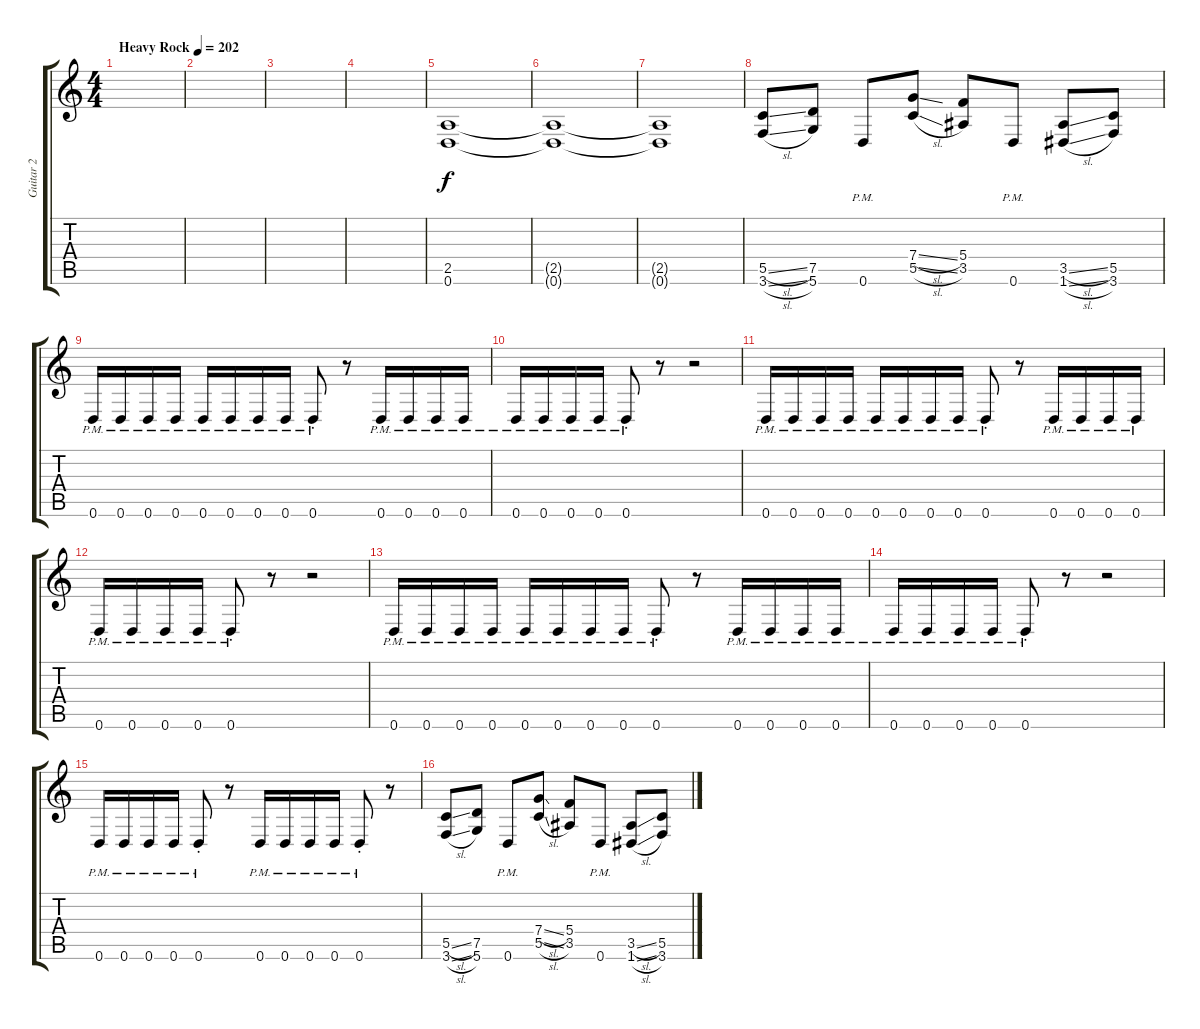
\track ("Guitar 2" "Guitar 2") {instrument distortionguitar}
\staff {score tabs}
\tuning (D4 A3 F3 C3 G2 D2) {hide}
\ts (4 4)
\tempo (202 "Heavy Rock")
\clef g2
\ks c
|
|
|
|
(2.5 0.6).1 |
(2.5{t} 0.6{t}).1 |
(2.5{t} 0.6{t}).1 |
(5.5{sl} 3.6{sl}).8 (7.5 5.6).8 0.6{pm}.8 (7.4{sl} 5.5{sl}).8 (5.4 3.5).8 0.6{pm}.8 (3.5{sl} 1.6{sl}).8 (5.5 3.6).8 |
0.6{pm}.16 0.6{pm}.16 0.6{pm}.16 0.6{pm}.16 0.6{pm}.16 0.6{pm}.16 0.6{pm}.16 0.6{pm}.16 0.6{pm st}.8 r.8 0.6{pm}.16 0.6{pm}.16 0.6{pm}.16 0.6{pm}.16 |
0.6{pm}.16 0.6{pm}.16 0.6{pm}.16 0.6{pm}.16 0.6{pm st}.8 r.8 r.2 |
0.6{pm}.16 0.6{pm}.16 0.6{pm}.16 0.6{pm}.16 0.6{pm}.16 0.6{pm}.16 0.6{pm}.16 0.6{pm}.16 0.6{pm st}.8 r.8 0.6{pm}.16 0.6{pm}.16 0.6{pm}.16 0.6{pm}.16 |
0.6{pm}.16 0.6{pm}.16 0.6{pm}.16 0.6{pm}.16 0.6{pm st}.8 r.8 r.2 |
0.6{pm}.16 0.6{pm}.16 0.6{pm}.16 0.6{pm}.16 0.6{pm}.16 0.6{pm}.16 0.6{pm}.16 0.6{pm}.16 0.6{pm st}.8 r.8 0.6{pm}.16 0.6{pm}.16 0.6{pm}.16 0.6{pm}.16 |
0.6{pm}.16 0.6{pm}.16 0.6{pm}.16 0.6{pm}.16 0.6{pm st}.8 r.8 r.2 |
0.6{pm}.16 0.6{pm}.16 0.6{pm}.16 0.6{pm}.16 0.6{pm st}.8 r.8 0.6{pm}.16 0.6{pm}.16 0.6{pm}.16 0.6{pm}.16 0.6{pm st}.8 r.8 |
(5.5{sl} 3.6{sl}).8 (7.5 5.6).8 0.6{pm}.8 (7.4{sl} 5.5{sl}).8 (5.4 3.5).8 0.6{pm}.8 (3.5{sl} 1.6{sl}).8 (5.5 3.6).8
